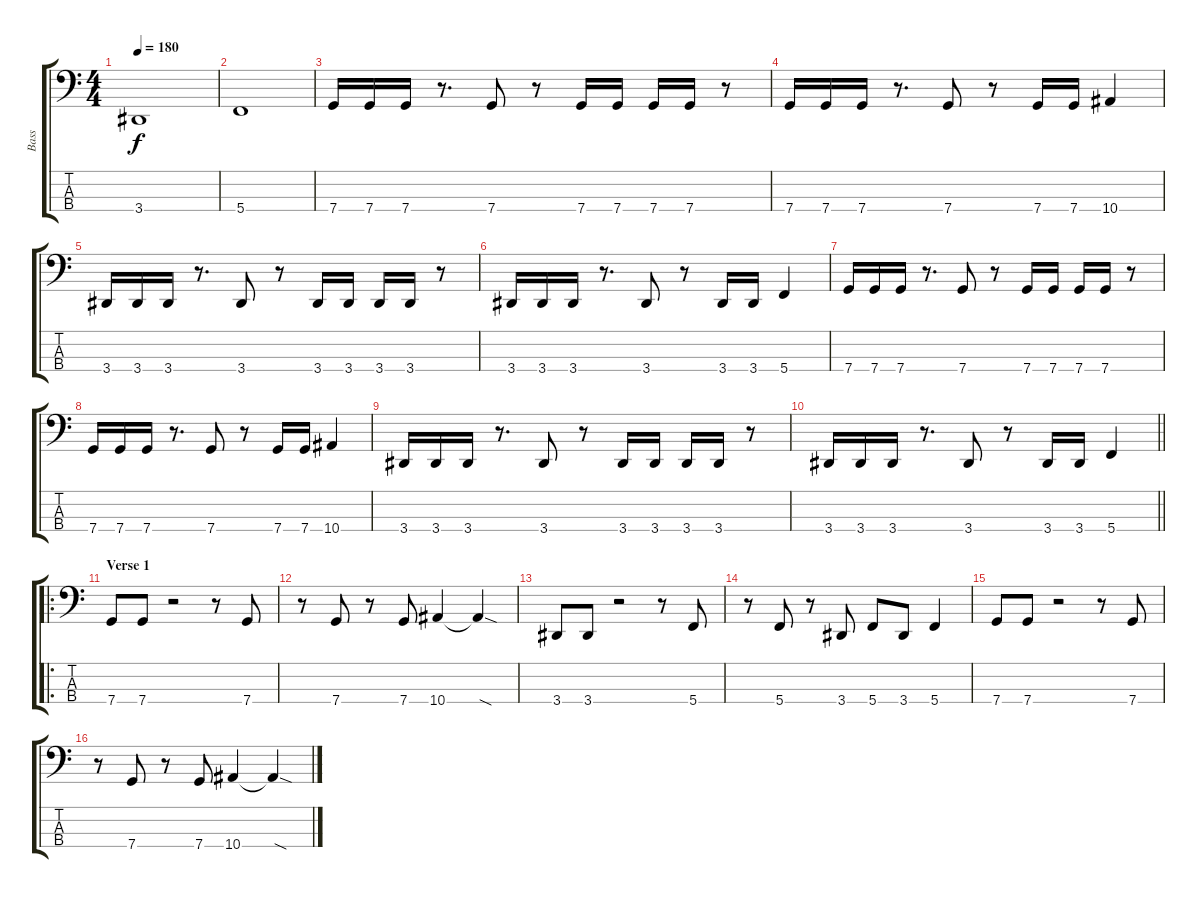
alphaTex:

\track ("Bass" "Bass") {instrument electricbassfinger}
\staff {score tabs}
\tuning (F2 C2 G1 C1) {hide}
\ts (4 4)
\tempo 180
\clef f4
\ks c
3.4.1{dy f} |
5.4.1 |
7.4.16 7.4.16 7.4.16 r.8{d} 7.4.8 r.8 7.4.16 7.4.16 7.4.16 7.4.16 r.8 |
7.4.16 7.4.16 7.4.16 r.8{d} 7.4.8 r.8 7.4.16 7.4.16 10.4.4 |
3.4.16 3.4.16 3.4.16 r.8{d} 3.4.8 r.8 3.4.16 3.4.16 3.4.16 3.4.16 r.8 |
3.4.16 3.4.16 3.4.16 r.8{d} 3.4.8 r.8 3.4.16 3.4.16 5.4.4 |
7.4.16 7.4.16 7.4.16 r.8{d} 7.4.8 r.8 7.4.16 7.4.16 7.4.16 7.4.16 r.8 |
7.4.16 7.4.16 7.4.16 r.8{d} 7.4.8 r.8 7.4.16 7.4.16 10.4.4 |
3.4.16 3.4.16 3.4.16 r.8{d} 3.4.8 r.8 3.4.16 3.4.16 3.4.16 3.4.16 r.8 |
\barLineRight lightlight
3.4.16 3.4.16 3.4.16 r.8{d} 3.4.8 r.8 3.4.16 3.4.16 5.4.4 |
\ro
\section ("" "Verse 1")
7.4.8 7.4.8 r.2 r.8 7.4.8 |
r.8 7.4.8 r.8 7.4.8 10.4.4 10.4{sod t}.4 |
3.4.8 3.4.8 r.2 r.8 5.4.8 |
r.8 5.4.8 r.8 3.4.8 5.4.8 3.4.8 5.4.4 |
7.4.8 7.4.8 r.2 r.8 7.4.8 |
r.8 7.4.8 r.8 7.4.8 10.4.4 10.4{sod t}.4
